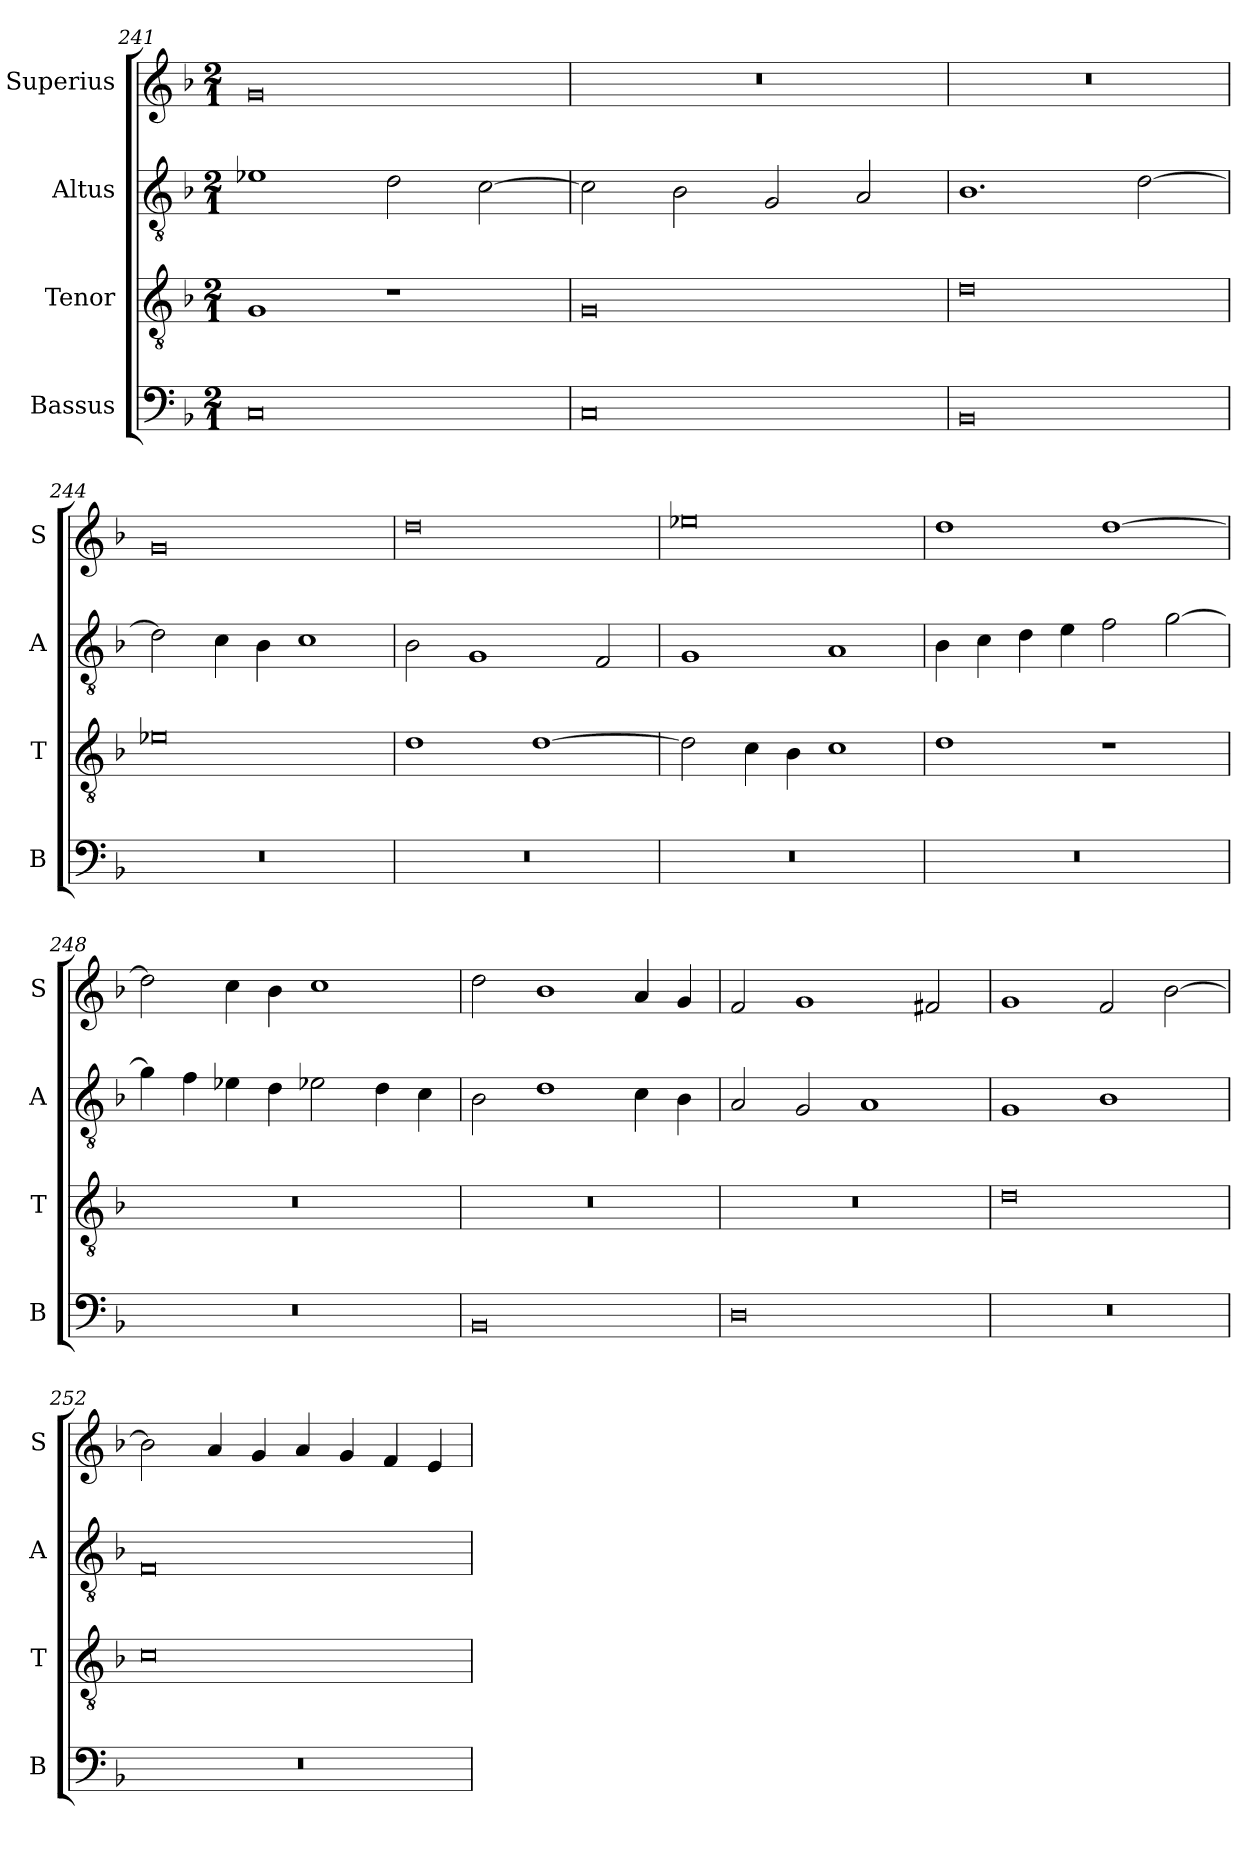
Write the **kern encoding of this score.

**kern	**kern	**kern	**kern
*part4	*part3	*part2	*part1
*staff4	*staff3	*staff2	*staff1
*I"Bassus	*I"Tenor	*I"Altus	*I"Superius
*I'B	*I'T	*I'A	*I'S
*clefF4	*clefGv2	*clefGv2	*clefG2
*k[b-]	*k[b-]	*k[b-]	*k[b-]
*M2/1	*M2/1	*M2/1	*M2/1
=241	=241	=241	=241
0C	1G	1e-X	0g
.	1r	2d\	.
.	.	[2c\	.
=242	=242	=242	=242
0C	0G	2c\]	0r
.	.	2B-\	.
.	.	2G/	.
.	.	2A/	.
=243	=243	=243	=243
0BB-	0d	1.B-	0r
.	.	[2d\	.
=244	=244	=244	=244
0r	0e-X	2d\]	0g
.	.	4c\	.
.	.	4B-\	.
.	.	1c	.
=245	=245	=245	=245
0r	1d	2B-\	0dd
.	.	1G	.
.	[1d	.	.
.	.	2F/	.
=246	=246	=246	=246
0r	2d\]	1G	0ee-X
.	4c\	.	.
.	4B-\	.	.
.	1c	1A	.
=247	=247	=247	=247
0r	1d	4B-\	1dd
.	.	4c\	.
.	.	4d\	.
.	.	4e\	.
.	1r	2f\	[1dd
.	.	[2g\	.
=248	=248	=248	=248
0r	0r	4g\]	2dd\]
.	.	4f\	.
.	.	4e-X\	4cc\
.	.	4d\	4b-\
.	.	2e-X\	1cc
.	.	4d\	.
.	.	4c\	.
=249	=249	=249	=249
0BB-	0r	2B-\	2dd\
.	.	1d	1b-
.	.	4c\	4a/
.	.	4B-\	4g/
=250	=250	=250	=250
0D	0r	2A/	2f/
.	.	2G/	1g
.	.	1A	.
.	.	.	2f#X/
=251	=251	=251	=251
0r	0d	1G	1g
.	.	1B-	2f/
.	.	.	[2b-\
=252	=252	=252	=252
0r	0c	0F	2b-\]
.	.	.	4a/
.	.	.	4g/
.	.	.	4a/
.	.	.	4g/
.	.	.	4f/
.	.	.	4e/
=	=	=	=
*-	*-	*-	*-
